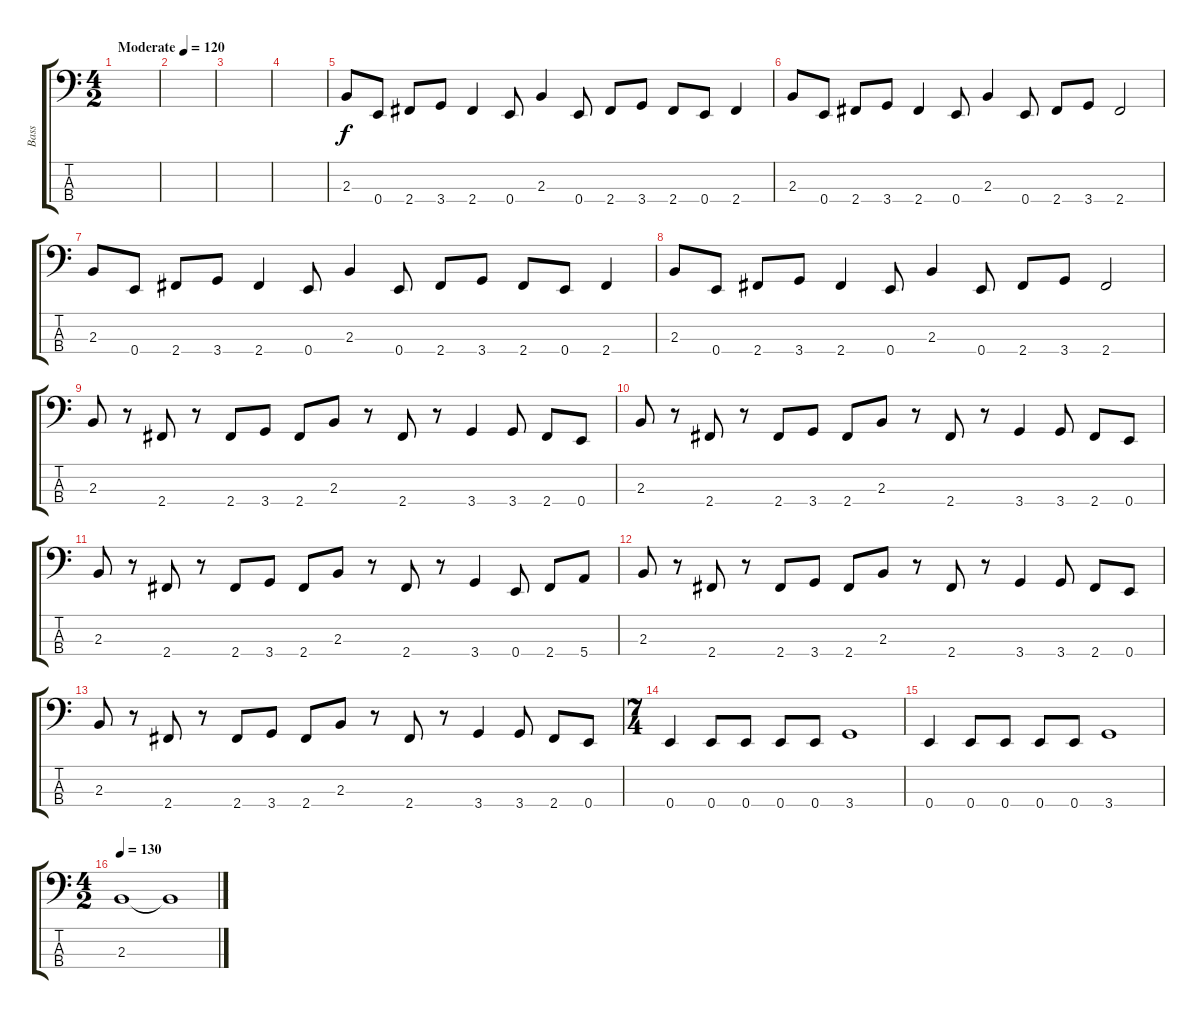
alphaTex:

\track ("Bass" "Bass") {instrument electricbasspick}
\staff {score tabs}
\tuning (G2 D2 A1 E1) {hide}
\ts (4 2)
\tempo (120 "Moderate")
\tempo 130
\tempo (120 "Moderate")
\clef f4
\ks c
|
|
|
|
2.3.8 0.4.8 2.4.8 3.4.8 2.4.4 0.4.8 2.3.4 0.4.8 2.4.8 3.4.8 2.4.8 0.4.8 2.4.4 |
2.3.8 0.4.8 2.4.8 3.4.8 2.4.4 0.4.8 2.3.4 0.4.8 2.4.8 3.4.8 2.4.2 |
2.3.8 0.4.8 2.4.8 3.4.8 2.4.4 0.4.8 2.3.4 0.4.8 2.4.8 3.4.8 2.4.8 0.4.8 2.4.4 |
2.3.8 0.4.8 2.4.8 3.4.8 2.4.4 0.4.8 2.3.4 0.4.8 2.4.8 3.4.8 2.4.2 |
2.3.8 r.8 2.4.8 r.8 2.4.8 3.4.8 2.4.8 2.3.8 r.8 2.4.8 r.8 3.4.4 3.4.8 2.4.8 0.4.8 |
2.3.8 r.8 2.4.8 r.8 2.4.8 3.4.8 2.4.8 2.3.8 r.8 2.4.8 r.8 3.4.4 3.4.8 2.4.8 0.4.8 |
2.3.8 r.8 2.4.8 r.8 2.4.8 3.4.8 2.4.8 2.3.8 r.8 2.4.8 r.8 3.4.4 0.4.8 2.4.8 5.4.8 |
2.3.8 r.8 2.4.8 r.8 2.4.8 3.4.8 2.4.8 2.3.8 r.8 2.4.8 r.8 3.4.4 3.4.8 2.4.8 0.4.8 |
2.3.8 r.8 2.4.8 r.8 2.4.8 3.4.8 2.4.8 2.3.8 r.8 2.4.8 r.8 3.4.4 3.4.8 2.4.8 0.4.8 |
\ts (7 4)
0.4.4 0.4.8 0.4.8 0.4.8 0.4.8 3.4.1 |
0.4.4 0.4.8 0.4.8 0.4.8 0.4.8 3.4.1 |
\ts (4 2)
\tempo 130
2.3.1 2.3{t}.1
